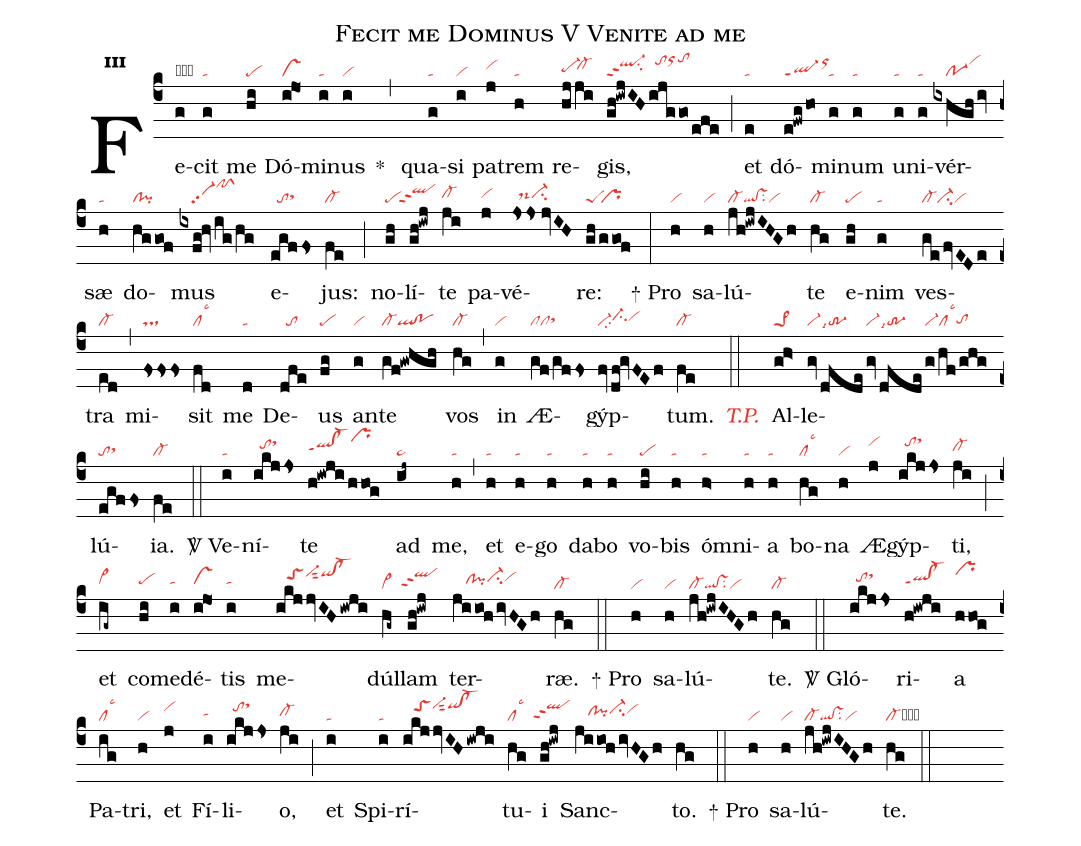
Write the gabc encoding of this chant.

name:Fecit me Dominus V Venite ad me;
office-part:re;
mode:3;
nabc-lines:1;
%%
initial-style: 1;
name: Fecit me Dominus;
mode:3;
office-part: Responsorium;
annotation: Resp.;
annotation:iii;
nabc-lines:1;
%%
(c4) Fe(g|obta)cit(g|ta) me(hi|pe) Dó(ijO1|vs)mi(i|ta)nus(i|vi) <sp>*</sp> (,) qua(g|ta)si(i|vi) pa(j|vihi)trem(h|ta) re(hjji|pe-hh`cl-hi)gis,(gh!iwjIHijggo/efe|ql-hjppt2su2tohkorhltohl) (;) et(e|ta) dó(e!fwg/ho|ql-ppt1orhk)mi(g|ta)num(g|ta) u(g|ta)ni(g|ta)vér(ixhgh/iv|////po-1vihk)sæ(h|ta) do(hggof|cl!pi)mus(ixfg!hvig/hg|////vi-pp2pfShl) e(egffs|//tosthh)jus:(fe|cl-) (;) no(gh|pe)lí(gh!iwj|```qlhjppt2)te(ji|cl-hh) pa(j|vihh)vé(jss//jvIH|//ds-hhci-hh)re:(gh/ggof|peS`pr) (:)

<sp>+</sp> Pro(h|vi) sa(h|vi)lú(jh!iwjIHGh|cl-ql!vssu2vi)te(hg|cl-) e(gh|pe)nim(g|ta) ves(ge/fvEDe|cl-ci-vi)tra(ed|cl-) (,) mi(fsss|ts)sit(fd|cllsc3) me(d|ta) De(dfe|//to)us(fg|pe) an(g|vi)te(gf!gwhgh|cl-ql!po) vos(hg|cl-) (,) in(g|vi) Æ(gf/gffs|clclsthh)gýp(fv/df!gvFEf|vi-ci-hhpp2vihh)tum.(fe|cl-) (::) <i><c>T.P. </c></i> Al(gh>|pe>1)le(gvdfde|vi-tr-3lsi7|gvdfde|vi-tr-3lsi7|g/hf/ghg|vi-cllsc3tohg)lú(egffs|tosthh)ia.(fe|cl-) (::)

<sp>V/</sp> Ve(i|ta)ní(ikjjs|//tohisthk)te(h!iwjihhog|qlhh!cl-hhppt1prhl) ad(ij~|ta>) me,(h|ta) (,) et(h|ta) e(h|ta)go(h|ta) da(h|ta)bo(h|ta) vo(hi|pe)bis(h|ta) óm(h>|ta)ni(h|ta)a(h|ta) bo(hg|cllsc3)na(h|vi) Æ(j|vihj)gýp(ikjjs|//tohjsthl)ti,(ji|cl-hh) (;) et(ig~|vi>hh) com(hi|pehh)e(i|tahh)dé(ijO1|vshh)tis(i|tahh) me(ikjjvIHiwji|///toShjvi-hksut2qihk!cl-hk)dúl(hg~|vi>)lam(gh!iwj|``qlhkppt2) ter(jiiohivHGh|////clhh!pihhci-hivihi)ræ.(hg|cl-) (::)

<sp>+</sp> Pro(h|vi) sa(h|vi)lú(jh!iwjIHGh|cl-ql!vssu2vi)te.(hg|cl-) (::)

<sp>V/</sp> Gló(ikjjs|//tohisthk)ri(h!iwji|qlhh!cl-hhppt1)a(hho!g|prhl) Pa(ig|cllsc3)tri,(h|vi) et(j|vihj) Fí(i|tahh)li(ikjjs|//tohjsthl)o,(ji|cl-hh) (;) et(i|ta) Spi(i|ta)rí(ikjjvIHiwji|///toShjvi-hksut2qihk!cl-hk)tu(hg|cllsc3)i(gh!iwj|``qlhkppt2) Sanc(jiiohivHGh|////clhh!pihhci-hivihi)to.(hg) (::)

<sp>+</sp> Pro(h|vi) sa(h|vi)lú(jh!iwjIHGh|cl-ql!vssu2vi)te.(hg|cl-cb) (::)
